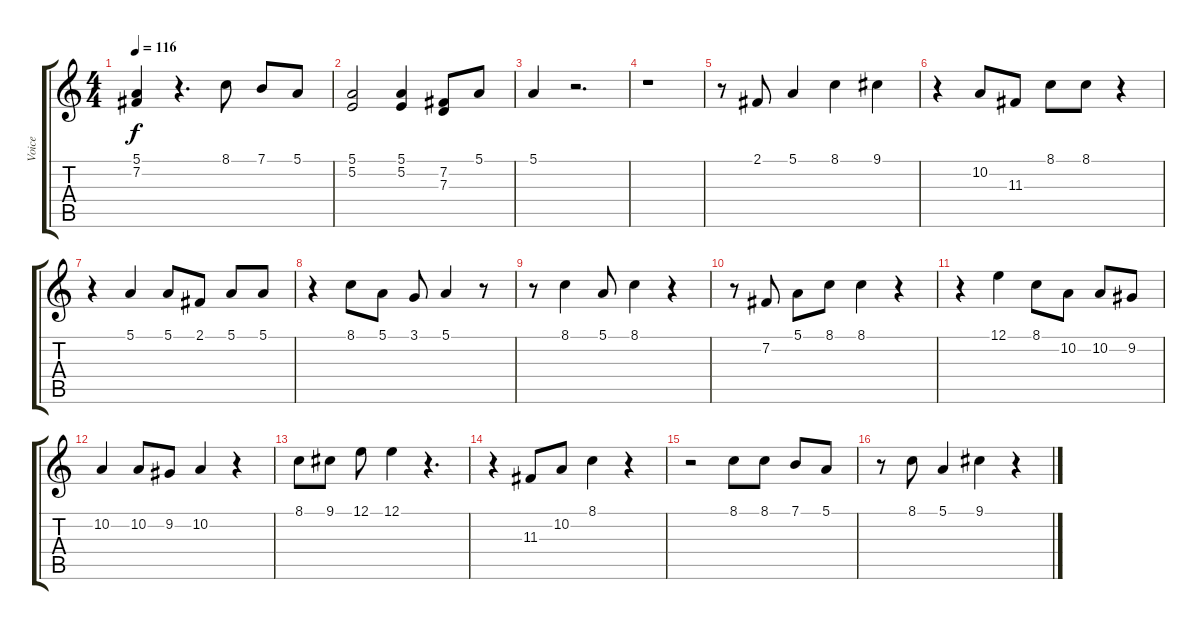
\track ("Voice" "Voice") {instrument flute}
\staff {score tabs}
\tuning (E4 B3 G3 D3 A2 E2) {hide}
\ts (4 4)
\tempo 116
\clef g2
\ks c
(5.1 7.2).4{dy f} r.4{d} 8.1.8 7.1.8 5.1.8 |
(5.1 5.2).2 (5.1 5.2).4 (7.2 7.3).8 5.1.8 |
5.1.4 r.2{d} |
r.1 |
r.8 2.1.8 5.1.4 8.1.4 9.1.4 |
r.4 10.2.8 11.3.8 8.1.8 8.1.8 r.4 |
r.4 5.1.4 5.1.8 2.1.8 5.1.8 5.1.8 |
r.4 8.1.8 5.1.8 3.1.8 5.1.4 r.8 |
r.8 8.1.4 5.1.8 8.1.4 r.4 |
r.8 7.2.8 5.1.8 8.1.8 8.1.4 r.4 |
r.4 12.1.4 8.1.8 10.2.8 10.2.8 9.2.8 |
10.2.4 10.2.8 9.2.8 10.2.4 r.4 |
8.1.8 9.1.8 12.1.8 12.1.4 r.4{d} |
r.4 11.3.8 10.2.8 8.1.4 r.4 |
r.2 8.1.8 8.1.8 7.1.8 5.1.8 |
r.8 8.1.8 5.1.4 9.1.4 r.4
